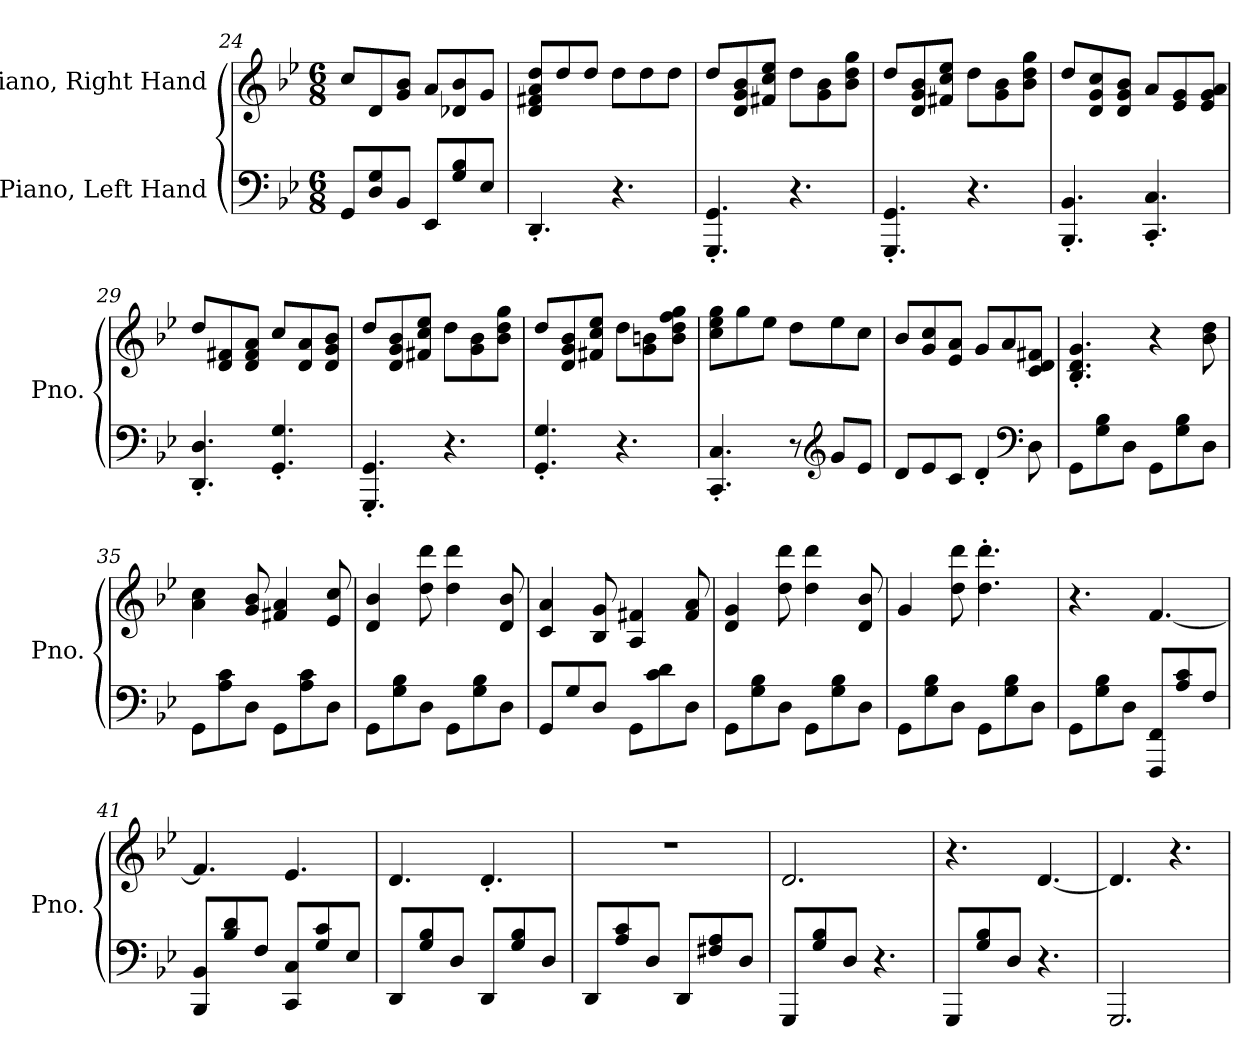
**kern	**kern
*part2	*part1
*staff2	*staff1
*I"Piano, Left Hand	*I"Piano, Right Hand
*I'Pno.	*I'Pno.
*clefF4	*clefG2
*k[b-e-]	*k[b-e-]
*M6/8	*M6/8
=24	=24
8GG/L	8cc/L
8D/ 8G/	8d/
8BB-/J	8g/ 8b-/J
8EE-/L	8a/L
8G/ 8B-/	8d-X/ 8b-/
8E-/J	8g/J
!!LO:LB:g=z
=25	=25
4.DD'/	8d/ 8f#X/ 8a/ 8dd/L
.	8dd/
.	8dd/J
4.r	8dd\L
.	8dd\
.	8dd\J
=26	=26
4.GGG/' 4.GG/'	8dd/L
.	8d/ 8g/ 8b-/
.	8f#X/ 8cc/ 8ee-/J
4.r	8dd\L
.	8g\ 8b-\
.	8b-\ 8dd\ 8gg\J
=27	=27
4.GGG/' 4.GG/'	8dd/L
.	8d/ 8g/ 8b-/
.	8f#X/ 8cc/ 8ee-/J
4.r	8dd\L
.	8g\ 8b-\
.	8b-\ 8dd\ 8gg\J
=28	=28
4.BBB-/' 4.BB-/'	8dd/L
.	8d/ 8g/ 8cc/
.	8d/ 8g/ 8b-/J
4.CC/' 4.C/'	8a/L
.	8e-/ 8g/
.	8e-/ 8g/ 8a/J
=29	=29
4.DD/' 4.D/'	8dd/L
.	8d/ 8f#X/
.	8d/ 8f#/ 8a/J
4.GG/' 4.G/'	8cc/L
.	8d/ 8a/
.	8d/ 8g/ 8b-/J
!!LO:PB:g=z
=30	=30
4.GGG/' 4.GG/'	8dd/L
.	8d/ 8g/ 8b-/
.	8f#X/ 8cc/ 8ee-/J
4.r	8dd\L
.	8g\ 8b-\
.	8b-\ 8dd\ 8gg\J
=31	=31
4.GG/' 4.G/'	8dd/L
.	8d/ 8g/ 8b-/
.	8f#X/ 8cc/ 8ee-/J
4.r	8dd\L
.	8g\ 8bn\
.	8b\ 8dd\ 8ff\ 8gg\J
=32	=32
4.CC/' 4.C/'	8cc\ 8ee-\ 8gg\L
.	8gg\
.	8ee-\J
8r	8dd\L
*clefG2	*
8g/L	8ee-\
8e-/J	8cc\J
=33	=33
8d/L	8b-/L
8e-/	8g/ 8cc/
8c/J	8e-/ 8a/J
4d'/	8g/L
.	8a/
*clefF4	*
8D\	8c/ 8d/ 8f#X/J
=34	=34
8GG\L	4.B-/' 4.d/' 4.g/'
8G\ 8B-\	.
8D\J	.
8GG\L	4r
8G\ 8B-\	.
8D\J	8b-\ 8dd\
!!LO:LB:g=z
=35	=35
8GG\L	4a\ 4cc\
8A\ 8c\	.
8D\J	8g/ 8b-/
8GG\L	4f#X/ 4a/
8A\ 8c\	.
8D\J	8e-/ 8cc/
=36	=36
8GG\L	4d/ 4b-/
8G\ 8B-\	.
8D\J	8dd\ 8ddd\
8GG\L	4dd\ 4ddd\
8G\ 8B-\	.
8D\J	8d/ 8b-/
=37	=37
8GG/L	4c/ 4a/
8G/	.
8D/J	8B-/ 8g/
8GG\L	4A/ 4f#X/
8c\ 8d\	.
8D\J	8f#/ 8a/
=38	=38
8GG\L	4d/ 4g/
8G\ 8B-\	.
8D\J	8dd\ 8ddd\
8GG\L	4dd\ 4ddd\
8G\ 8B-\	.
8D\J	8d/ 8b-/
=39	=39
8GG\L	4g/
8G\ 8B-\	.
8D\J	8dd\ 8ddd\
8GG\L	4.dd\' 4.ddd\'
8G\ 8B-\	.
8D\J	.
!!LO:LB:g=z
=40	=40
8GG\L	4.r
8G\ 8B-\	.
8D\J	.
8FFF/ 8FF/L	[4.f/
8A/ 8c/	.
8F/J	.
=41	=41
8BBB-/ 8BB-/L	4.f/]
8B-/ 8d/	.
8F/J	.
8CC/ 8C/L	4.e-/
8G/ 8c/	.
8E-/J	.
=42	=42
8DD/L	4.d/
8G/ 8B-/	.
8D/J	.
8DD/L	4.d'/
8G/ 8B-/	.
8D/J	.
=43	=43
8DD/L	2.r
8A/ 8c/	.
8D/J	.
8DD/L	.
8F#X/ 8A/	.
8D/J	.
=44	=44
8GGG/L	2.d/
8G/ 8B-/	.
8D/J	.
4.r	.
=45	=45
8GGG/L	4.r
8G/ 8B-/	.
8D/J	.
4.r	[4.d/
!!LO:LB:g=z
=46	=46
2.GGG/	4.d/]
.	4.r
=	=
*-	*-
